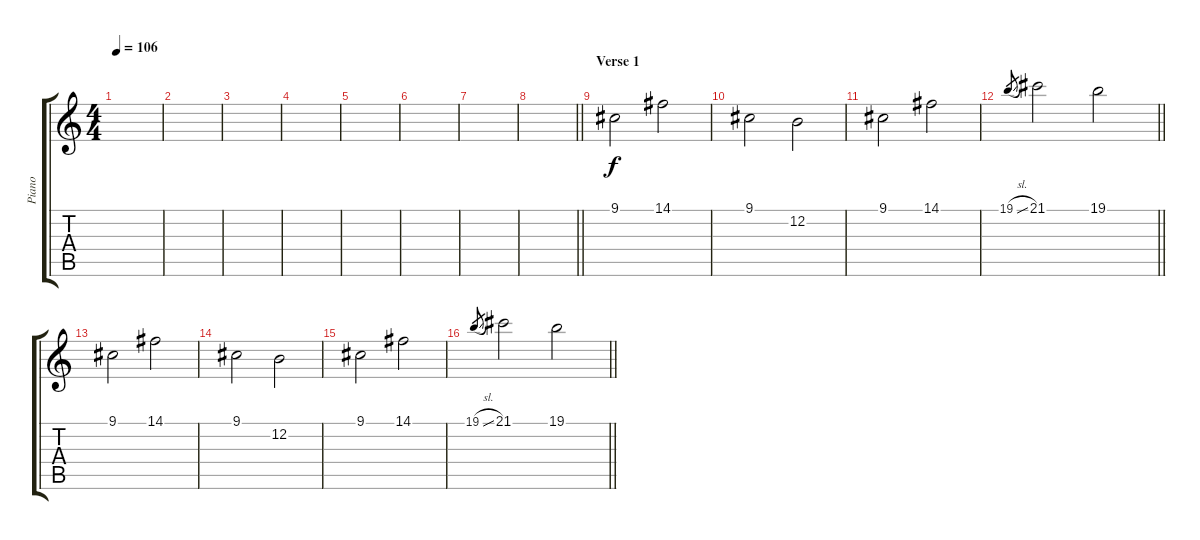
\track ("Piano" "Piano") {instrument pad5bowed}
\staff {score tabs}
\tuning (E4 B3 G3 D3 A2 E2) {hide}
\ts (4 4)
\tempo 106
\clef g2
\ks c
|
|
|
|
|
|
|
\barLineRight lightlight
|
\section ("" "Verse 1")
9.1.2 14.1.2 |
9.1.2 12.2.2 |
9.1.2 14.1.2 |
\barLineRight lightlight
19.1{sl}.8{gr} 21.1.2 19.1.2 |
9.1.2 14.1.2 |
9.1.2 12.2.2 |
9.1.2 14.1.2 |
\barLineRight lightlight
19.1{sl}.8{gr} 21.1.2 19.1.2
